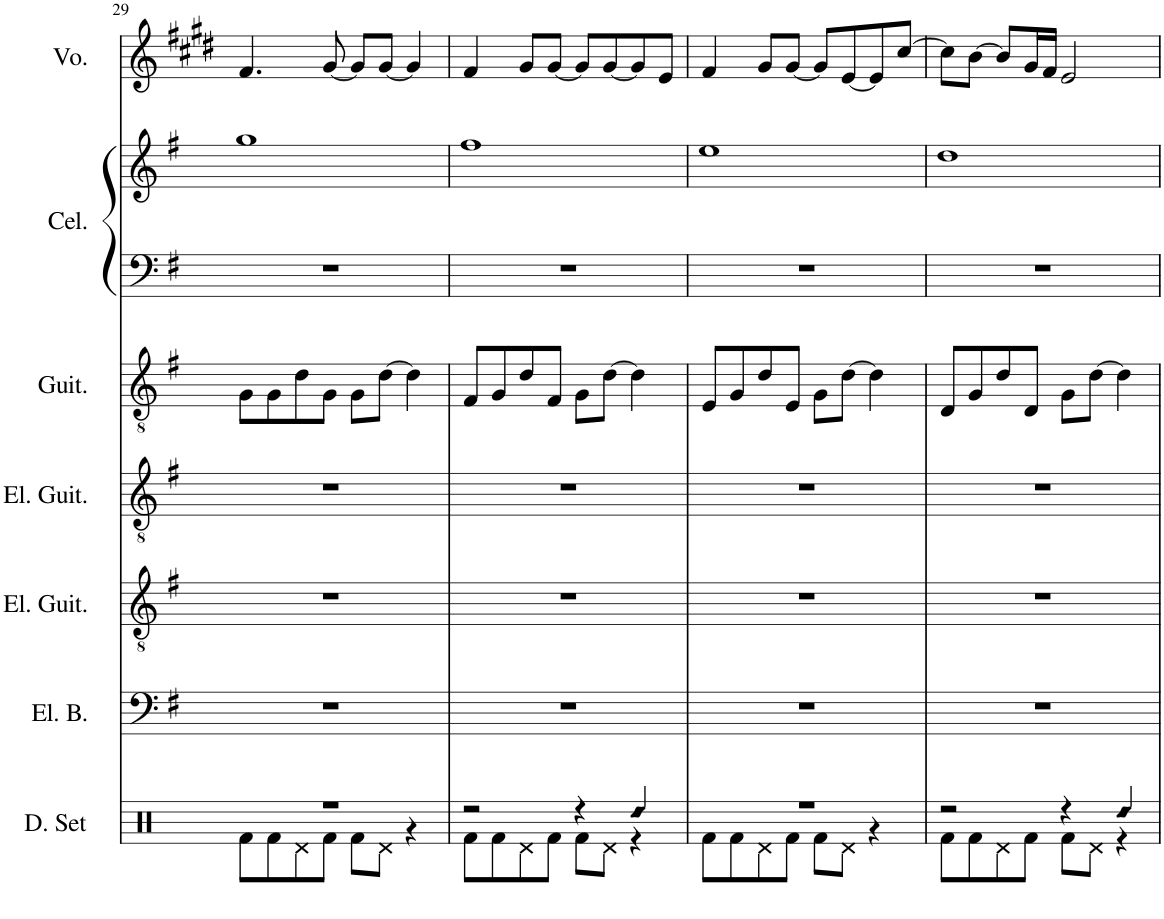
**kern	**kern	**kern	**kern	**kern	**kern	**kern	**kern
*part7	*part6	*part5	*part4	*part3	*part2	*part2	*part1
*staff8	*staff7	*staff6	*staff5	*staff4	*staff3	*staff2	*staff1
*I"Drumset	*I"Electric Bass	*I"Electric Guitar	*I"Electric Guitar	*I"Acoustic Guitar	*I"Celesta	*	*I"Voice
*I'D. Set	*I'El. B.	*I'El. Guit.	*I'El. Guit.	*I'Guit.	*I'Cel.	*	*I'Vo.
!!LO:PB:g=z
*clefX	*clefF4	*clefGv2	*clefGv2	*clefGv2	*clefF4	*clefG2	*clefG2
*	*Trd7c12	*	*	*	*Trd-7c-12	*Trd-7c-12	*Trd-1c-3
*k[]	*k[f#]	*k[f#]	*k[f#]	*k[f#]	*k[f#]	*k[f#]	*k[f#c#g#d#]
*M4/4	*M4/4	*M4/4	*M4/4	*M4/4	*M4/4	*M4/4	*M4/4
=29	=29	=29	=29	=29	=29	=29	=29
*^	*	*	*	*	*	*	*
1r	8Rf\L	1r	1r	1r	8G\L	1r	1gg	4.f#/
.	8Rf\	.	.	.	8G\	.	.	.
.	8Rd\	.	.	.	8d\	.	.	.
.	8Rf\J	.	.	.	8G\J	.	.	[8g#/
.	8Rf\L	.	.	.	8G\L	.	.	8g#/L]
.	8Rd\J	.	.	.	[8d\J	.	.	[8g#/J
.	4r	.	.	.	4d\]	.	.	4g#/]
=30	=30	=30	=30	=30	=30	=30	=30	=30
2r	8Rf\L	1r	1r	1r	8F#/L	1r	1ff#	4f#/
.	8Rf\	.	.	.	8G/	.	.	.
.	8Rd\	.	.	.	8d/	.	.	8g#/L
.	8Rf\J	.	.	.	8F#/J	.	.	[8g#/J
4r	8Rf\L	.	.	.	8G\L	.	.	8g#/L]
.	8Rd\J	.	.	.	[8d\J	.	.	[8g#/
!LO:N:head=diamond	!	!	!	!	!	!	!	!
4Rdd/	4r	.	.	.	4d\]	.	.	8g#/]
.	.	.	.	.	.	.	.	8e/J
=31	=31	=31	=31	=31	=31	=31	=31	=31
1r	8Rf\L	1r	1r	1r	8E/L	1r	1ee	4f#/
.	8Rf\	.	.	.	8G/	.	.	.
.	8Rd\	.	.	.	8d/	.	.	8g#/L
.	8Rf\J	.	.	.	8E/J	.	.	[8g#/J
.	8Rf\L	.	.	.	8G\L	.	.	8g#/L]
.	8Rd\J	.	.	.	[8d\J	.	.	[8e/
.	4r	.	.	.	4d\]	.	.	8e/]
.	.	.	.	.	.	.	.	[8cc#/J
=32	=32	=32	=32	=32	=32	=32	=32	=32
2r	8Rf\L	1r	1r	1r	8D/L	1r	1dd	8cc#\L]
.	8Rf\	.	.	.	8G/	.	.	[8b\J
.	8Rd\	.	.	.	8d/	.	.	8b/L]
.	8Rf\J	.	.	.	8D/J	.	.	16g#/L
.	.	.	.	.	.	.	.	16f#/JJ
4r	8Rf\L	.	.	.	8G\L	.	.	2e/
.	8Rd\J	.	.	.	[8d\J	.	.	.
!LO:N:head=diamond	!	!	!	!	!	!	!	!
4Rdd/	4r	.	.	.	4d\]	.	.	.
*v	*v	*	*	*	*	*	*	*
=	=	=	=	=	=	=	=
*-	*-	*-	*-	*-	*-	*-	*-
